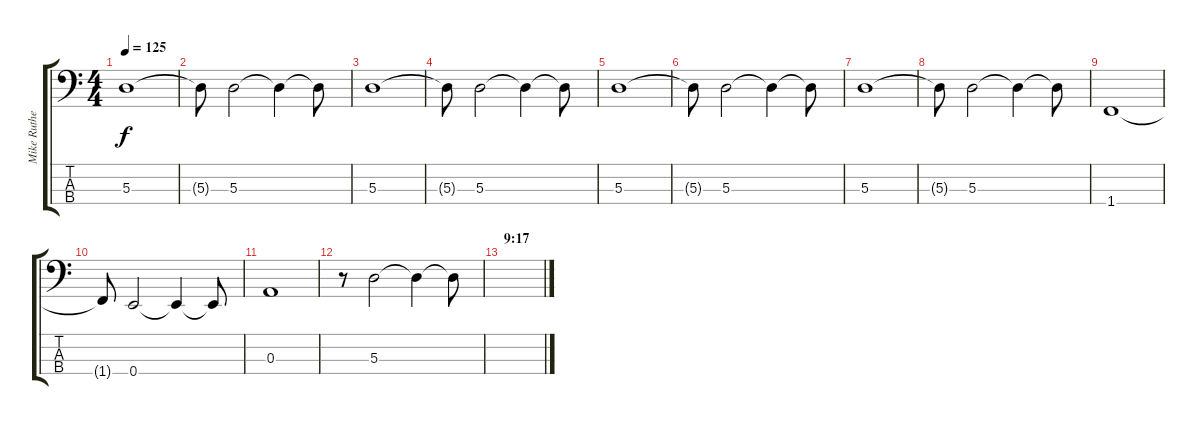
\track ("Mike Rutherford (bass pedal)" "Mike Ruthe") {instrument fretlessbass}
\staff {score tabs}
\tuning (G2 D2 A1 E1) {hide}
\ts (4 4)
\tempo 125
\clef f4
\ks c
5.3.1{dy f} |
5.3{t}.8 5.3.2 5.3{t}.4 5.3{t}.8 |
5.3.1 |
5.3{t}.8 5.3.2 5.3{t}.4 5.3{t}.8 |
5.3.1 |
5.3{t}.8 5.3.2 5.3{t}.4 5.3{t}.8 |
5.3.1 |
5.3{t}.8 5.3.2 5.3{t}.4 5.3{t}.8 |
1.4.1 |
1.4{t}.8 0.4.2 0.4{t}.4 0.4{t}.8 |
0.3.1 |
r.8 5.3.2 5.3{t}.4 5.3{t}.8 |
\section ("" "9:17")
